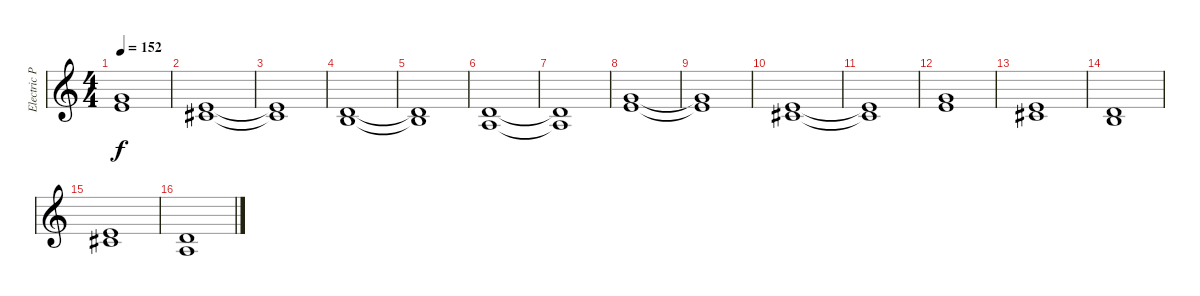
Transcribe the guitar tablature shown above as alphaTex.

\track ("Electric Piano (Staff 1)" "Electric P") {mute instrument electricgrandpiano}
\staff {score}
\tuning (E4 B3 G3 D3 A2 E2 B1) {hide}
\ts (4 4)
\tempo 152
\clef g2
\ks c
(3.1{t} 5.2{t}).1{dy f} |
(0.1 2.2).1 |
(0.1{t} 2.2{t}).1 |
(3.2 4.3).1 |
(3.2{t} 4.3{t}).1 |
(3.2 2.3).1 |
(3.2{t} 2.3{t}).1 |
(3.1 5.2).1 |
(3.1{t} 5.2{t}).1 |
(0.1 2.2).1 |
(0.1{t} 2.2{t}).1 |
(3.1 5.2).1 |
(0.1 2.2).1 |
(3.2 4.3).1 |
(0.1 2.2).1 |
(3.2 2.3).1
